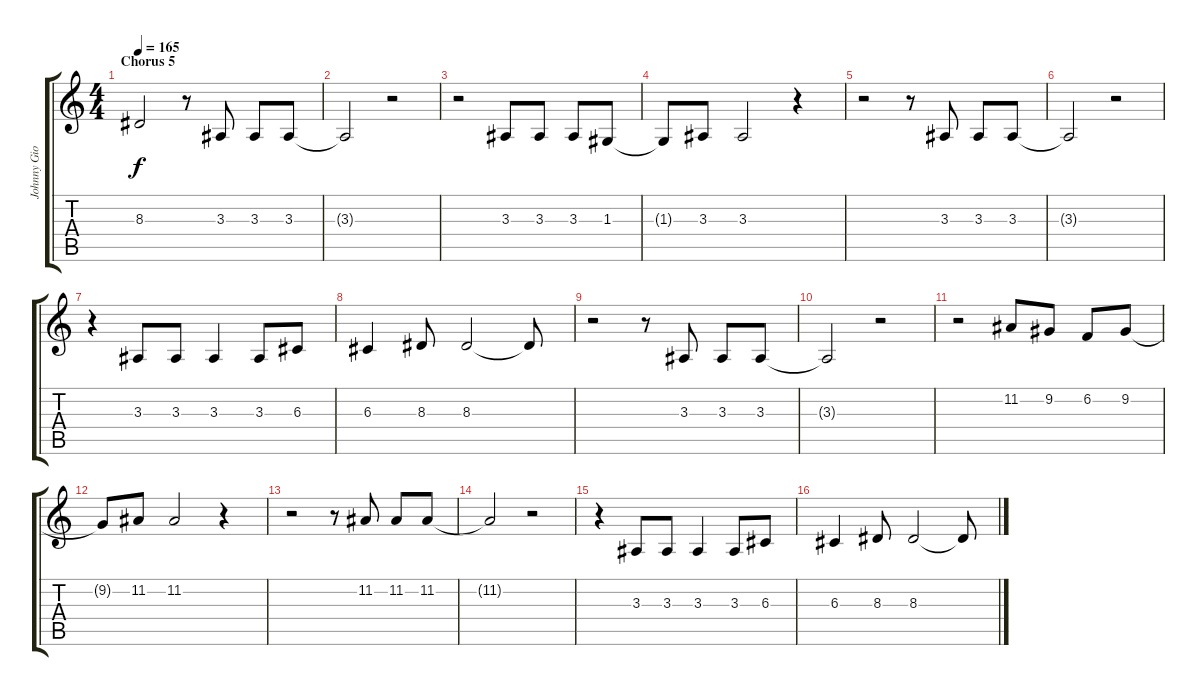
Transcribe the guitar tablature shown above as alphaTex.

\track ("Johnny Gioeli - Voce" "Johnny Gio") {instrument violin}
\staff {score tabs}
\tuning (E4 B3 G3 D3 A2 E2) {hide}
\ts (4 4)
\section ("" "Chorus 5")
\tempo 165
\clef g2
\ks c
8.3{t}.2{dy f} r.8 3.3.8 3.3.8 3.3.8 |
3.3{t}.2 r.2 |
r.2 3.3.8 3.3.8 3.3.8 1.3.8 |
1.3{t}.8 3.3.8 3.3.2 r.4 |
r.2 r.8 3.3.8 3.3.8 3.3.8 |
3.3{t}.2 r.2 |
r.4 3.3.8 3.3.8 3.3.4 3.3.8 6.3.8 |
6.3.4 8.3.8 8.3.2 8.3{t}.8 |
r.2 r.8 3.3.8 3.3.8 3.3.8 |
3.3{t}.2 r.2 |
r.2 11.2.8 9.2.8 6.2.8 9.2.8 |
9.2{t}.8 11.2.8 11.2.2 r.4 |
r.2 r.8 11.2.8 11.2.8 11.2.8 |
11.2{t}.2 r.2 |
r.4 3.3.8 3.3.8 3.3.4 3.3.8 6.3.8 |
6.3.4 8.3.8 8.3.2 8.3{t}.8
